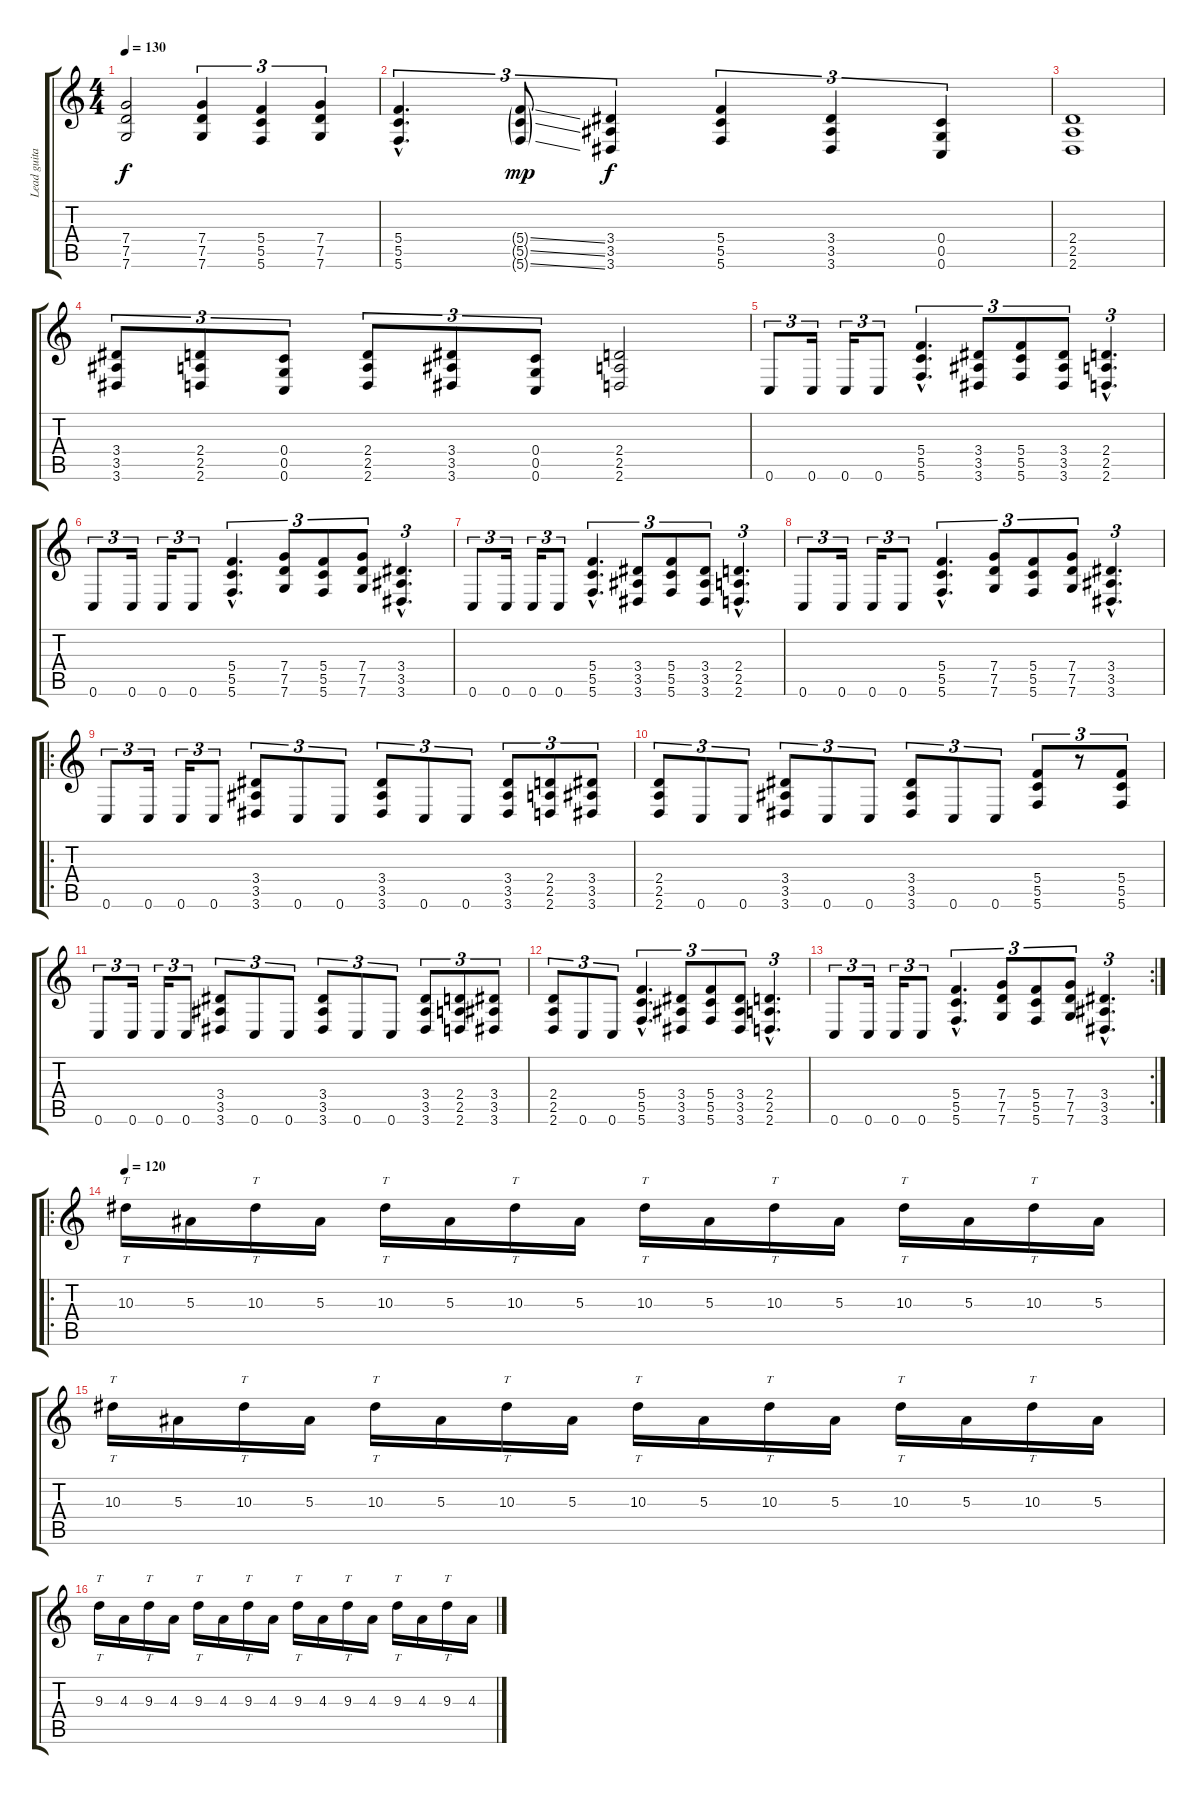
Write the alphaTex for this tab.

\track ("Lead guitar" "Lead guita") {instrument overdrivenguitar}
\staff {score tabs}
\tuning (D4 A3 F3 C3 G2 C2) {hide}
\ts (4 4)
\tempo 130
\clef g2
\ks c
(7.4 7.5 7.6).2{dy f instrument overdrivenguitar} (7.4 7.5 7.6).4{tu (3 2)} (5.4 5.5 5.6).4{tu (3 2)} (7.4 7.5 7.6).4{tu (3 2)} |
(5.4{hac} 5.5{hac} 5.6{hac}).4{d tu (3 2)} (5.4{ss g} 5.5{ss g} 5.6{ss g}).8{tu (3 2) dy mp} (3.4 3.5 3.6).4{tu (3 2) dy f} (5.4 5.5 5.6).4{tu (3 2)} (3.4 3.5 3.6).4{tu (3 2)} (0.4 0.5 0.6).4{tu (3 2)} |
(2.4 2.5 2.6).1 |
(3.4 3.5 3.6).8{tu (3 2)} (2.4 2.5 2.6).8{tu (3 2)} (0.4 0.5 0.6).8{tu (3 2)} (2.4 2.5 2.6).8{tu (3 2)} (3.4 3.5 3.6).8{tu (3 2)} (0.4 0.5 0.6).8{tu (3 2)} (2.4 2.5 2.6).2 |
0.6.8{tu (3 2)} 0.6.16{tu (3 2)} 0.6.16{tu (3 2)} 0.6.8{tu (3 2)} (5.4{hac} 5.5{hac} 5.6{hac}).4{d tu (3 2)} (3.4 3.5 3.6).8{tu (3 2)} (5.4 5.5 5.6).8{tu (3 2)} (3.4 3.5 3.6).8{tu (3 2)} (2.4{hac} 2.5{hac} 2.6{hac}).4{d tu (3 2)} |
0.6.8{tu (3 2)} 0.6.16{tu (3 2)} 0.6.16{tu (3 2)} 0.6.8{tu (3 2)} (5.4{hac} 5.5{hac} 5.6{hac}).4{d tu (3 2)} (7.4 7.5 7.6).8{tu (3 2)} (5.4 5.5 5.6).8{tu (3 2)} (7.4 7.5 7.6).8{tu (3 2)} (3.4{hac} 3.5{hac} 3.6{hac}).4{d tu (3 2)} |
0.6.8{tu (3 2)} 0.6.16{tu (3 2)} 0.6.16{tu (3 2)} 0.6.8{tu (3 2)} (5.4{hac} 5.5{hac} 5.6{hac}).4{d tu (3 2)} (3.4 3.5 3.6).8{tu (3 2)} (5.4 5.5 5.6).8{tu (3 2)} (3.4 3.5 3.6).8{tu (3 2)} (2.4{hac} 2.5{hac} 2.6{hac}).4{d tu (3 2)} |
0.6.8{tu (3 2)} 0.6.16{tu (3 2)} 0.6.16{tu (3 2)} 0.6.8{tu (3 2)} (5.4{hac} 5.5{hac} 5.6{hac}).4{d tu (3 2)} (7.4 7.5 7.6).8{tu (3 2)} (5.4 5.5 5.6).8{tu (3 2)} (7.4 7.5 7.6).8{tu (3 2)} (3.4{hac} 3.5{hac} 3.6{hac}).4{d tu (3 2)} |
\ro
0.6.8{tu (3 2)} 0.6.16{tu (3 2)} 0.6.16{tu (3 2)} 0.6.8{tu (3 2)} (3.4 3.5 3.6).8{tu (3 2)} 0.6.8{tu (3 2)} 0.6.8{tu (3 2)} (3.4 3.5 3.6).8{tu (3 2)} 0.6.8{tu (3 2)} 0.6.8{tu (3 2)} (3.4 3.5 3.6).8{tu (3 2)} (2.4 2.5 2.6).8{tu (3 2)} (3.4 3.5 3.6).8{tu (3 2)} |
(2.4 2.5 2.6).8{tu (3 2)} 0.6.8{tu (3 2)} 0.6.8{tu (3 2)} (3.4 3.5 3.6).8{tu (3 2)} 0.6.8{tu (3 2)} 0.6.8{tu (3 2)} (3.4 3.5 3.6).8{tu (3 2)} 0.6.8{tu (3 2)} 0.6.8{tu (3 2)} (5.4 5.5 5.6).8{tu (3 2)} r.8{tu (3 2)} (5.4 5.5 5.6).8{tu (3 2)} |
0.6.8{tu (3 2)} 0.6.16{tu (3 2)} 0.6.16{tu (3 2)} 0.6.8{tu (3 2)} (3.4 3.5 3.6).8{tu (3 2)} 0.6.8{tu (3 2)} 0.6.8{tu (3 2)} (3.4 3.5 3.6).8{tu (3 2)} 0.6.8{tu (3 2)} 0.6.8{tu (3 2)} (3.4 3.5 3.6).8{tu (3 2)} (2.4 2.5 2.6).8{tu (3 2)} (3.4 3.5 3.6).8{tu (3 2)} |
(2.4 2.5 2.6).8{tu (3 2)} 0.6.8{tu (3 2)} 0.6.8{tu (3 2)} (5.4{hac} 5.5{hac} 5.6{hac}).4{d tu (3 2)} (3.4 3.5 3.6).8{tu (3 2)} (5.4 5.5 5.6).8{tu (3 2)} (3.4 3.5 3.6).8{tu (3 2)} (2.4{hac} 2.5{hac} 2.6{hac}).4{d tu (3 2)} |
\rc 2
0.6.8{tu (3 2)} 0.6.16{tu (3 2)} 0.6.16{tu (3 2)} 0.6.8{tu (3 2)} (5.4{hac} 5.5{hac} 5.6{hac}).4{d tu (3 2)} (7.4 7.5 7.6).8{tu (3 2)} (5.4 5.5 5.6).8{tu (3 2)} (7.4 7.5 7.6).8{tu (3 2)} (3.4{hac} 3.5{hac} 3.6{hac}).4{d tu (3 2)} |
\ro
\tempo 120
10.3.16{tt} 5.3.16 10.3.16{tt} 5.3.16 10.3.16{tt} 5.3.16 10.3.16{tt} 5.3.16 10.3.16{tt} 5.3.16 10.3.16{tt} 5.3.16 10.3.16{tt} 5.3.16 10.3.16{tt} 5.3.16 |
10.3.16{tt} 5.3.16 10.3.16{tt} 5.3.16 10.3.16{tt} 5.3.16 10.3.16{tt} 5.3.16 10.3.16{tt} 5.3.16 10.3.16{tt} 5.3.16 10.3.16{tt} 5.3.16 10.3.16{tt} 5.3.16 |
9.3.16{tt} 4.3.16 9.3.16{tt} 4.3.16 9.3.16{tt} 4.3.16 9.3.16{tt} 4.3.16 9.3.16{tt} 4.3.16 9.3.16{tt} 4.3.16 9.3.16{tt} 4.3.16 9.3.16{tt} 4.3.16
